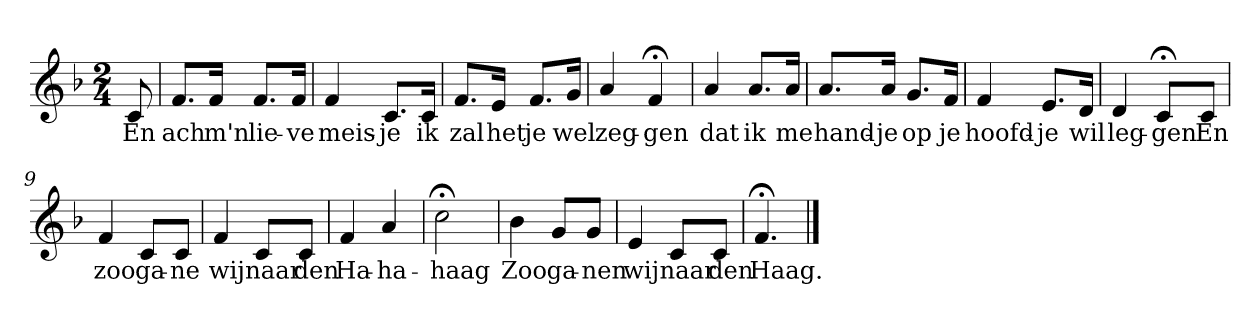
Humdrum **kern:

**kern	**text
*part1	*part1
*staff1	*staff1
*k[b-]	*
*F:	*
*M2/4	*
*MM120	*
=	=
8c	En
=1	=1
8.fL	ach
16fJk	m'n
8.fL	lie-
16fJk	-ve
=2	=2
4f	meis-
8.cL	-je
16cJk	ik
=3	=3
8.fL	zal
16eJk	het
8.fL	je
16gJk	wel
=4	=4
4a	zeg-
4f;<	-gen
=5	=5
4a	dat
8.aL	ik
16aJk	me
=6	=6
8.aL	hand-
16aJk	-je
8.gL	op
16fJk	je
=7	=7
4f	hoofd-
8.eL	-je
16dJk	wil
=8	=8
4d	leg-
8c;<L	-gen
8cJ	En
=9	=9
4f	zoo
8cL	ga-
8cJ	-ne
=10	=10
4f	wij
8cL	naar
8cJ	den
=11	=11
4f	Ha-
4a	-ha-
=12	=12
2cc;<	-haag
=13	=13
4b-	Zoo
8gL	ga-
8gJ	-nen
=14	=14
4e	wij
8cL	naar
8cJ	den
=15	=15
4.f;<	Haag.
==	==
*-	*-
